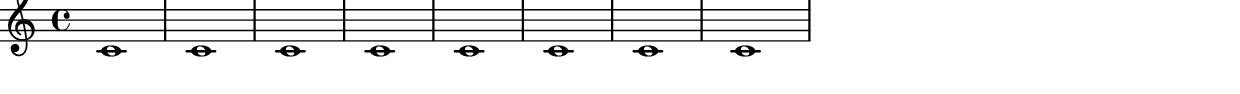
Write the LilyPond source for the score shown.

%% Generated by lilypond-book
%% Options: [exampleindent=10.16\mm,indent=0\mm,line-width=160\mm,paper-height=845.047\pt,paper-width=597.508\pt,papersize='(cons (* 597.508 pt) (* 845.047 pt))]
\include "lilypond-book-preamble.ly"


% ****************************************************************
% Start cut-&-pastable-section
% ****************************************************************

#(ly:set-option 'eps-box-padding 3.000000)



\paper {
  #(set-paper-size '(cons (* 597.508 pt) (* 845.047 pt)))
  indent = 0\mm
  line-width = 160\mm
  % offset the left padding, also add 1mm as lilypond creates cropped
  % images with a little space on the right
  line-width = #(- line-width (* mm  3.000000) (* mm 1))
}

\layout {
  
}




% ****************************************************************
% ly snippet:
% ****************************************************************
\sourcefilename "/lilypond-2.25.21/input/regression/fret-diagrams-fingering.ly"
\sourcefileline 0
\version "2.19.8"

\header {
  texidoc="
Finger labels can be added, either in dots or below strings.
Dot color can be changed globally or on a per-dot basis,
and fingering label font size can be adjusted.

"
}

\layout { ragged-right = ##t }

<<
  \chords {
    c1 |
    c1 |
    c1 |
    c1 |
    c1 |
    c1 |
    c1 |
    c1
  }

  \new Voice {
    \textLengthOn
     %% C major for guitar,  verbose style
    \override TextScript.fret-diagram-details.finger-code = #'below-string
    c'1 ^\markup {
            \fret-diagram-verbose #'((mute 6)
                                     (place-fret 5 3 1)
                                     (place-fret 4 5 2)
                                     (place-fret 3 5 3)
                                     (place-fret 2 5 4)
                                     (place-fret 1 3 1)
                                     (barre 5 1 3))}

     %% C major for guitar,  verbose style
    \override TextScript.fret-diagram-details.string-label-font-mag = #0.4
    c'1 ^\markup {
            \fret-diagram-verbose #'((mute 6)
                                     (place-fret 5 3 1)
                                     (place-fret 4 5 2)
                                     (place-fret 3 5 3)
                                     (place-fret 2 5 4)
                                     (place-fret 1 3 1)
                                     (barre 5 1 3))}

     %% C major for guitar, verbose style
    \override TextScript.fret-diagram-details.finger-code = #'in-dot
    c' ^\markup {
            \fret-diagram-verbose #'((mute 6)
                                     (place-fret 5 3 1)
                                     (place-fret 4 5 2)
                                     (place-fret 3 5 3)
                                     (place-fret 2 5 4)
                                     (place-fret 1 3 1)
                                     (barre 5 1 3))}

     %% C major for guitar, verbose style
    \once \override TextScript.fret-diagram-details.dot-color = #'white
    c' ^\markup {
            \fret-diagram-verbose #'((mute 6)
                                     (place-fret 5 3 1)
                                     (place-fret 4 5 2)
                                     (place-fret 3 5 3)
                                     (place-fret 2 5 4)
                                     (place-fret 1 3 1)
                                     (barre 5 1 3))}

     %% C major for guitar,  verbose style
    \once \override TextScript.fret-diagram-details.dot-label-font-mag = #0.75
    c'1 ^\markup {
            \fret-diagram-verbose #'((mute 6)
                                     (place-fret 5 3 1)
                                     (place-fret 4 5 2)
                                     (place-fret 3 5 3)
                                     (place-fret 2 5 4)
                                     (place-fret 1 3 1)
                                     (barre 5 1 3))}
     %% C major for guitar, verbose style
     %% dot color inversion, white on black
    \once \override TextScript.fret-diagram-details.dot-color = #'black
    c' ^\markup {
            \fret-diagram-verbose #'((mute 6)
                                     (place-fret 5 3 1 inverted)
                                     (place-fret 4 5 2)
                                     (place-fret 3 5 3 inverted)
                                     (place-fret 2 5 4)
                                     (place-fret 1 3 1)
                                     (barre 5 1 3))}
     %% C major for guitar, verbose style
     %% dot color inversion, black on white
    \once \override TextScript.fret-diagram-details.dot-color = #'white
    c' ^\markup {
            \fret-diagram-verbose #'((mute 6)
                                     (place-fret 5 3 1 inverted)
                                     (place-fret 4 5 2)
                                     (place-fret 3 5 3 inverted)
                                     (place-fret 2 5 4)
                                     (place-fret 1 3 1)
                                     (barre 5 1 3))}
     %% C major for guitar, verbose style
     %% dot color inversion, global setting and per-dot
    \once \override TextScript.fret-diagram-details.dot-color = #'grey
    \once \override TextScript.size = #1.4
    c' ^\markup {
            \fret-diagram-verbose #'((mute 6)
                                     (place-fret 5 3 1 inverted)
                                     (place-fret 4 5 2 red)
                                     (place-fret 3 5 3 inverted)
                                     (place-fret 2 5 4 red inverted)
                                     (place-fret 1 3 1)
                                     (barre 5 1 3))}
 }
>>



% ****************************************************************
% end ly snippet
% ****************************************************************
